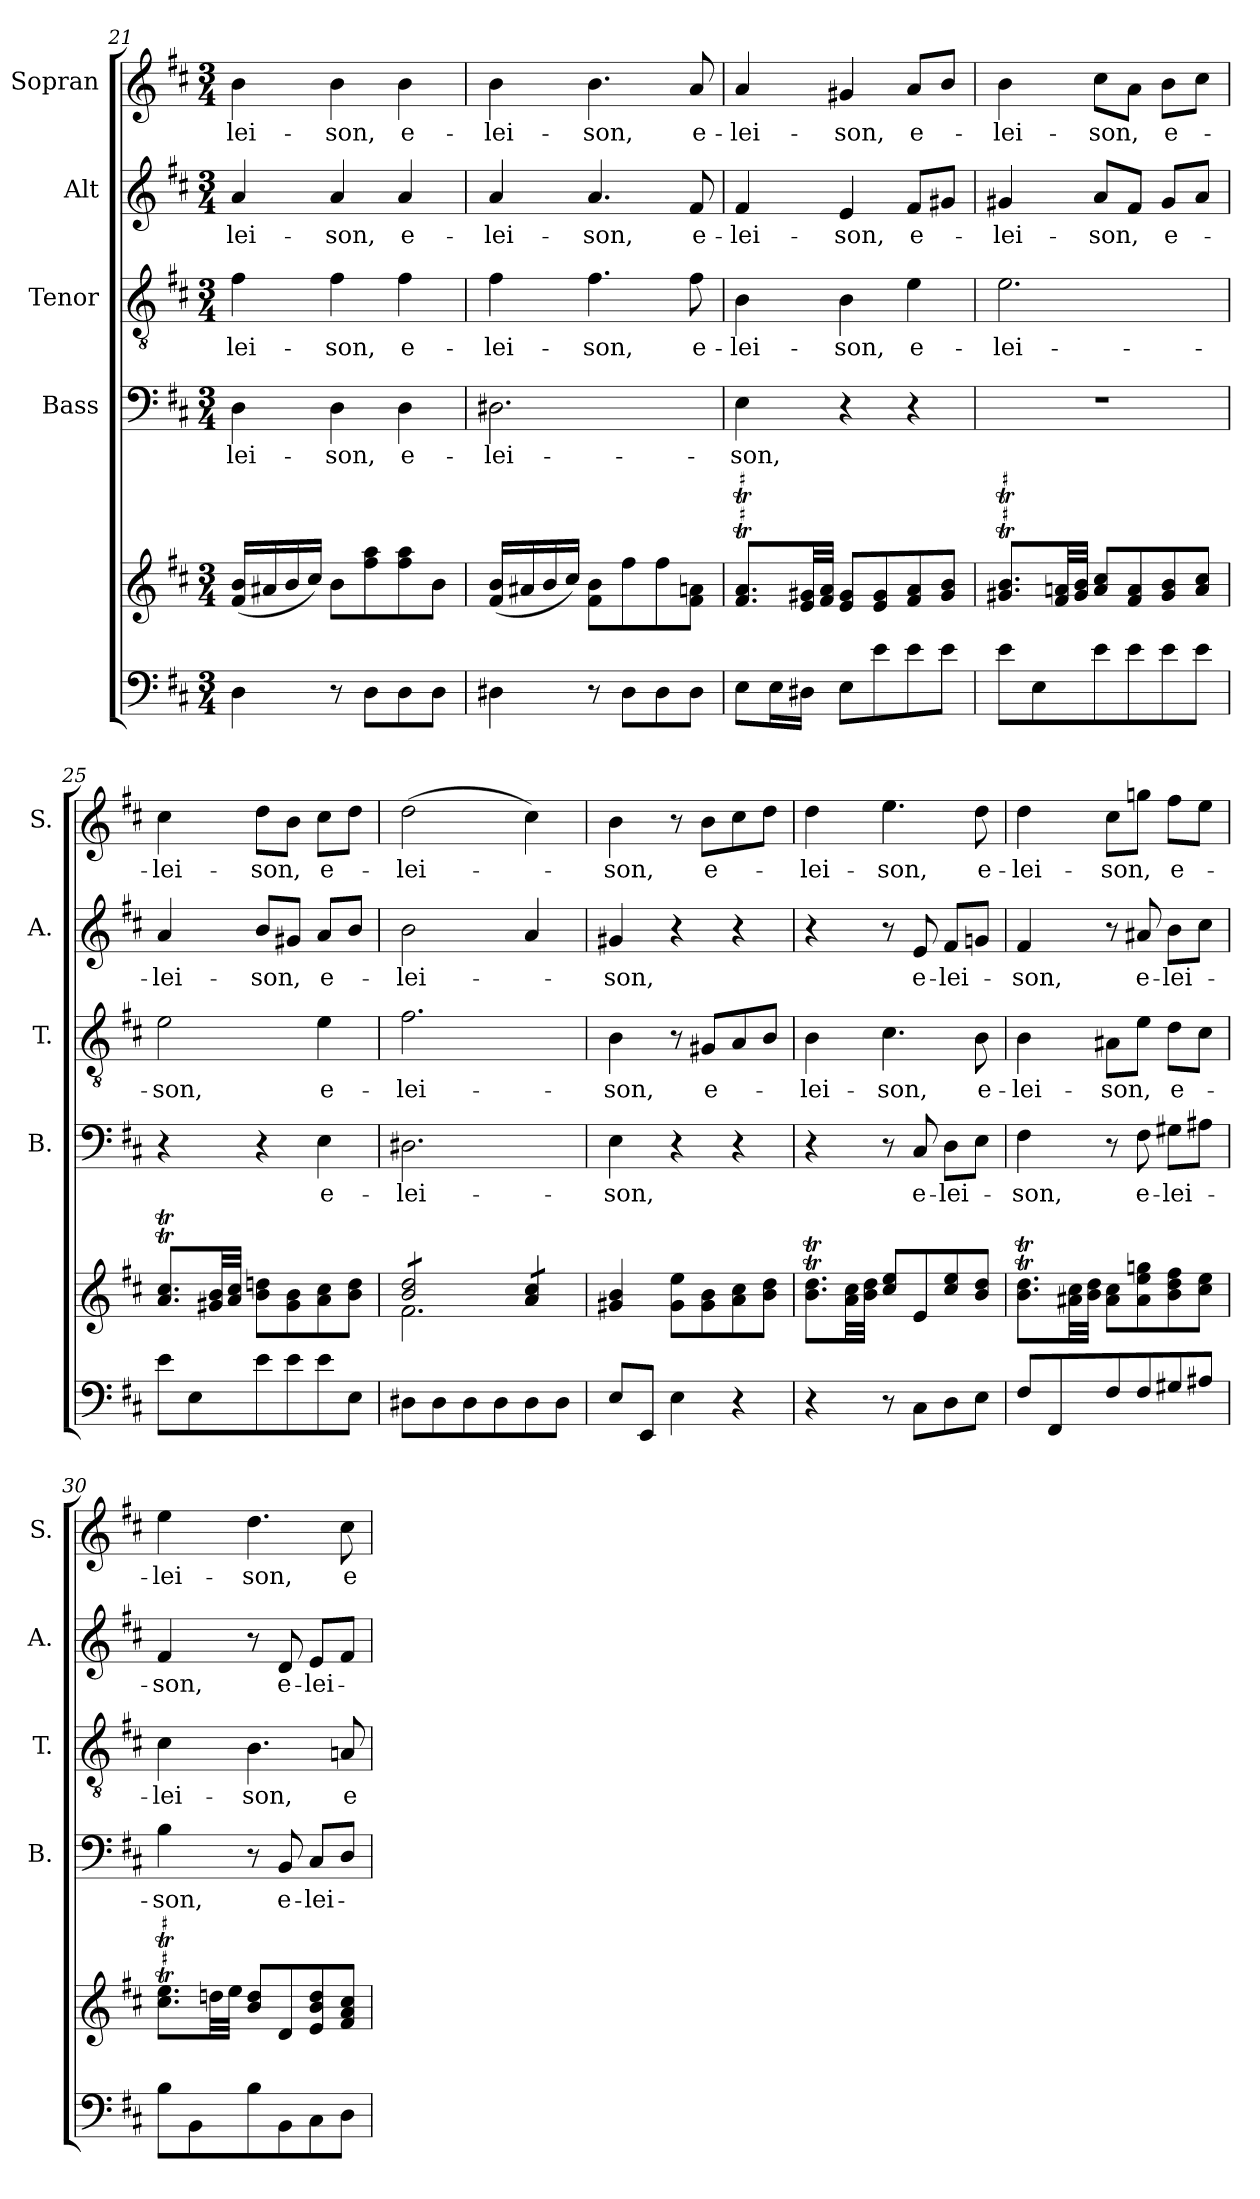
**kern	**kern	**kern	**text	**kern	**text	**kern	**text	**kern	**text
*part5	*part5	*part4	*part4	*part3	*part3	*part2	*part2	*part1	*part1
*staff6	*staff5	*staff4	*staff4	*staff3	*staff3	*staff2	*staff2	*staff1	*staff1
*	*	*I"Bass	*	*I"Tenor	*	*I"Alt	*	*I"Sopran	*
*	*	*I'B.	*	*I'T.	*	*I'A.	*	*I'S.	*
!!LO:PB:g=z
*clefF4	*clefG2	*clefF4	*	*clefGv2	*	*clefG2	*	*clefG2	*
*k[f#c#]	*k[f#c#]	*k[f#c#]	*	*k[f#c#]	*	*k[f#c#]	*	*k[f#c#]	*
*D:	*D:	*D:	*	*D:	*	*D:	*	*D:	*
*M3/4	*M3/4	*M3/4	*	*M3/4	*	*M3/4	*	*M3/4	*
=21	=21	=21	=21	=21	=21	=21	=21	=21	=21
!	!	!	!LO:LY:b	!	!LO:LY:b	!	!LO:LY:b	!	!LO:LY:b
4D\	(<16f#/ 16b/LL	4D\	-lei-	4f#\	-lei-	4a/	-lei-	4b\	-lei-
.	16a#X/	.	.	.	.	.	.	.	.
.	16b/	.	.	.	.	.	.	.	.
.	16cc#/JJ)	.	.	.	.	.	.	.	.
!	!	!	!LO:LY:b	!	!LO:LY:b	!	!LO:LY:b	!	!LO:LY:b
8r	8b\L	4D\	-son,	4f#\	-son,	4a/	-son,	4b\	-son,
8D\L	8ff#\ 8aa\	.	.	.	.	.	.	.	.
!	!	!	!LO:LY:b	!	!LO:LY:b	!	!LO:LY:b	!	!LO:LY:b
8D\	8ff#\ 8aa\	4D\	e-	4f#\	e-	4a/	e-	4b\	e-
8D\J	8b\J	.	.	.	.	.	.	.	.
=22	=22	=22	=22	=22	=22	=22	=22	=22	=22
!	!	!	!LO:LY:b	!	!LO:LY:b	!	!LO:LY:b	!	!LO:LY:b
4D#X\	(<16f#/ 16b/LL	2.D#X\	-lei-	4f#\	-lei-	4a/	-lei-	4b\	-lei-
.	16a#X/	.	.	.	.	.	.	.	.
.	16b/	.	.	.	.	.	.	.	.
.	16cc#/JJ)	.	.	.	.	.	.	.	.
!	!	!	!	!	!LO:LY:b	!	!LO:LY:b	!	!LO:LY:b
8r	8f#\ 8b\L	.	.	4.f#\	-son,	4.a/	-son,	4.b\	-son,
8D#\L	8ff#\	.	.	.	.	.	.	.	.
8D#\	8ff#\	.	.	.	.	.	.	.	.
!	!	!	!	!	!LO:LY:b	!	!LO:LY:b	!	!LO:LY:b
8D#\J	8f#\ 8an\J	.	.	8f#\	e-	8f#/	e-	8a/	e-
=23	=23	=23	=23	=23	=23	=23	=23	=23	=23
!	!	!	!LO:LY:b	!	!LO:LY:b	!	!LO:LY:b	!	!LO:LY:b
8E\L	8.f#/T 8.a/TL	4E\	-son,	4B\	-lei-	4f#/	-lei-	4a/	-lei-
16E\L	.	.	.	.	.	.	.	.	.
16D#X\JJ	32e/ 32g#X/LL	.	.	.	.	.	.	.	.
.	32f#/ 32a/JJJ	.	.	.	.	.	.	.	.
!	!	!	!	!	!LO:LY:b	!	!LO:LY:b	!	!LO:LY:b
8E\L	8e/ 8g#/L	4r	.	4B\	-son,	4e/	-son,	4g#X/	-son,
8e\	8e/ 8g#/	.	.	.	.	.	.	.	.
!	!	!	!	!	!LO:LY:b	!	!LO:LY:b	!	!LO:LY:b
8e\	8f#/ 8a/	4r	.	4e\	e-	8f#/L	e-	8a/L	e-
8e\J	8g#/ 8b/J	.	.	.	.	8g#X/J	.	8b/J	.
=24	=24	=24	=24	=24	=24	=24	=24	=24	=24
!	!	!	!	!	!LO:LY:b	!	!LO:LY:b	!	!LO:LY:b
8e\L	8.g#X/T 8.b/TL	2.r	.	2.e\	-lei-	4g#X/	-lei-	4b\	-lei-
8E\	.	.	.	.	.	.	.	.	.
.	32f#/ 32a/LL	.	.	.	.	.	.	.	.
.	32g#/ 32b/JJJ	.	.	.	.	.	.	.	.
!	!	!	!	!	!	!	!LO:LY:b	!	!LO:LY:b
8e\	8a/ 8cc#/L	.	.	.	.	8a/L	-son,	8cc#\L	-son,
8e\	8f#/ 8a/	.	.	.	.	8f#/J	.	8a\J	.
!	!	!	!	!	!	!	!LO:LY:b	!	!LO:LY:b
8e\	8g#/ 8b/	.	.	.	.	8g#/L	e-	8b\L	e-
8e\J	8a/ 8cc#/J	.	.	.	.	8a/J	.	8cc#\J	.
=25	=25	=25	=25	=25	=25	=25	=25	=25	=25
!	!	!	!	!	!LO:LY:b	!	!LO:LY:b	!	!LO:LY:b
8e\L	8.a/T 8.cc#/TL	4r	.	2e\	-son,	4a/	-lei-	4cc#\	-lei-
8E\	.	.	.	.	.	.	.	.	.
.	32g#X/ 32b/LL	.	.	.	.	.	.	.	.
.	32a/ 32cc#/JJJ	.	.	.	.	.	.	.	.
!	!	!	!	!	!	!	!LO:LY:b	!	!LO:LY:b
8e\	8b\ 8dd\L	4r	.	.	.	8b/L	-son,	8dd\L	-son,
8e\	8g#\ 8b\	.	.	.	.	8g#X/J	.	8b\J	.
!	!	!	!LO:LY:b	!	!LO:LY:b	!	!LO:LY:b	!	!LO:LY:b
8e\	8a\ 8cc#\	4E\	e-	4e\	e-	8a/L	e-	8cc#\L	e-
8E\J	8b\ 8dd\J	.	.	.	.	8b/J	.	8dd\J	.
!!LO:LB:g=z
=26	=26	=26	=26	=26	=26	=26	=26	=26	=26
*	*^	*	*	*	*	*	*	*	*
!	!	!	!	!LO:LY:b	!	!LO:LY:b	!	!LO:LY:b	!	!LO:LY:b
*	*tremolo	*	*	*	*	*	*	*	*	*
8D#X\L	8b/ 8dd/L	2.f#\	2.D#X\	-lei-	2.f#\	-lei-	2b\	-lei-	(>2dd\	-lei-
8D#\	8b/ 8dd/	.	.	.	.	.	.	.	.	.
8D#\	8b/ 8dd/	.	.	.	.	.	.	.	.	.
8D#\	8b/ 8dd/J	.	.	.	.	.	.	.	.	.
8D#\	8a/ 8cc#/L	.	.	.	.	.	4a/	.	4cc#\)	.
8D#\J	8a/ 8cc#/J	.	.	.	.	.	.	.	.	.
*	*Xtremolo	*	*	*	*	*	*	*	*	*
*	*v	*v	*	*	*	*	*	*	*	*
=27	=27	=27	=27	=27	=27	=27	=27	=27	=27
!	!	!	!LO:LY:b	!	!LO:LY:b	!	!LO:LY:b	!	!LO:LY:b
8E/L	4g#X/ 4b/	4E\	-son,	4B\	-son,	4g#X/	-son,	4b\	-son,
8EE/J	.	.	.	.	.	.	.	.	.
4E\	8g#\ 8ee\L	4r	.	8r	.	4r	.	8r	.
!	!	!	!	!	!LO:LY:b	!	!	!	!LO:LY:b
.	8g#\ 8b\	.	.	8G#X/L	e-	.	.	8b\L	e-
4r	8a\ 8cc#\	4r	.	8A/	.	4r	.	8cc#\	.
.	8b\ 8dd\J	.	.	8B/J	.	.	.	8dd\J	.
=28	=28	=28	=28	=28	=28	=28	=28	=28	=28
!	!	!	!	!	!LO:LY:b	!	!	!	!LO:LY:b
4r	8.b\T 8.dd\TL	4r	.	4B\	-lei-	4r	.	4dd\	-lei-
.	32a\ 32cc#\LL	.	.	.	.	.	.	.	.
.	32b\ 32dd\JJJ	.	.	.	.	.	.	.	.
!	!	!	!	!	!LO:LY:b	!	!	!	!LO:LY:b
8r	8cc#/ 8ee/L	8r	.	4.c#\	-son,	8r	.	4.ee\	-son,
!	!	!	!LO:LY:b	!	!	!	!LO:LY:b	!	!
8C#\L	8e/	8C#/	e-	.	.	8e/	e-	.	.
!	!	!	!LO:LY:b	!	!	!	!LO:LY:b	!	!
8D\	8cc#/ 8ee/	8D\L	-lei-	.	.	8f#/L	-lei-	.	.
!	!	!	!	!	!LO:LY:b	!	!	!	!LO:LY:b
8E\J	8b/ 8dd/J	8E\J	.	8B\	e-	8gn/J	.	8dd\	e-
=29	=29	=29	=29	=29	=29	=29	=29	=29	=29
!	!	!	!LO:LY:b	!	!LO:LY:b	!	!LO:LY:b	!	!LO:LY:b
8F#/L	8.b\T 8.dd\TL	4F#\	-son,	4B\	-lei-	4f#/	-son,	4dd\	-lei-
8FF#/	.	.	.	.	.	.	.	.	.
.	32a#X\ 32cc#\LL	.	.	.	.	.	.	.	.
.	32b\ 32dd\JJJ	.	.	.	.	.	.	.	.
!	!	!	!	!	!LO:LY:b	!	!	!	!LO:LY:b
8F#/	8a#\ 8cc#\L	8r	.	8A#X\L	-son,	8r	.	8cc#\L	-son,
!	!	!	!LO:LY:b	!	!	!	!LO:LY:b	!	!
8F#/	8a#\ 8ee\ 8ggn\	8F#\	e-	8e\J	.	8a#X/	e-	8ggn\J	.
!	!	!	!LO:LY:b	!	!LO:LY:b	!	!LO:LY:b	!	!LO:LY:b
8G#X/	8b\ 8dd\ 8ff#\	8G#X\L	-lei-	8d\L	e-	8b\L	-lei-	8ff#\L	e-
8A#X/J	8cc#\ 8ee\J	8A#X\J	.	8c#\J	.	8cc#\J	.	8ee\J	.
=30	=30	=30	=30	=30	=30	=30	=30	=30	=30
!	!	!	!LO:LY:b	!	!LO:LY:b	!	!LO:LY:b	!	!LO:LY:b
8B\L	8.cc#\T 8.ee\TL	4B\	-son,	4c#\	-lei-	4f#/	-son,	4ee\	-lei-
8BB\	.	.	.	.	.	.	.	.	.
.	32dd\LL	.	.	.	.	.	.	.	.
.	32ee\JJJ	.	.	.	.	.	.	.	.
!	!	!	!	!	!LO:LY:b	!	!	!	!LO:LY:b
8B\	8b/ 8dd/L	8r	.	4.B\	-son,	8r	.	4.dd\	-son,
!	!	!	!LO:LY:b	!	!	!	!LO:LY:b	!	!
8BB\	8d/	8BB/	e-	.	.	8d/	e-	.	.
!	!	!	!LO:LY:b	!	!	!	!LO:LY:b	!	!
8C#\	8e/ 8b/ 8dd/	8C#/L	-lei-	.	.	8e/L	-lei-	.	.
!	!	!	!	!	!LO:LY:b	!	!	!	!LO:LY:b
8D\J	8f#/ 8a/ 8cc#/J	8D/J	.	8An/	e-	8f#/J	.	8cc#\	e-
=	=	=	=	=	=	=	=	=	=
*-	*-	*-	*-	*-	*-	*-	*-	*-	*-
